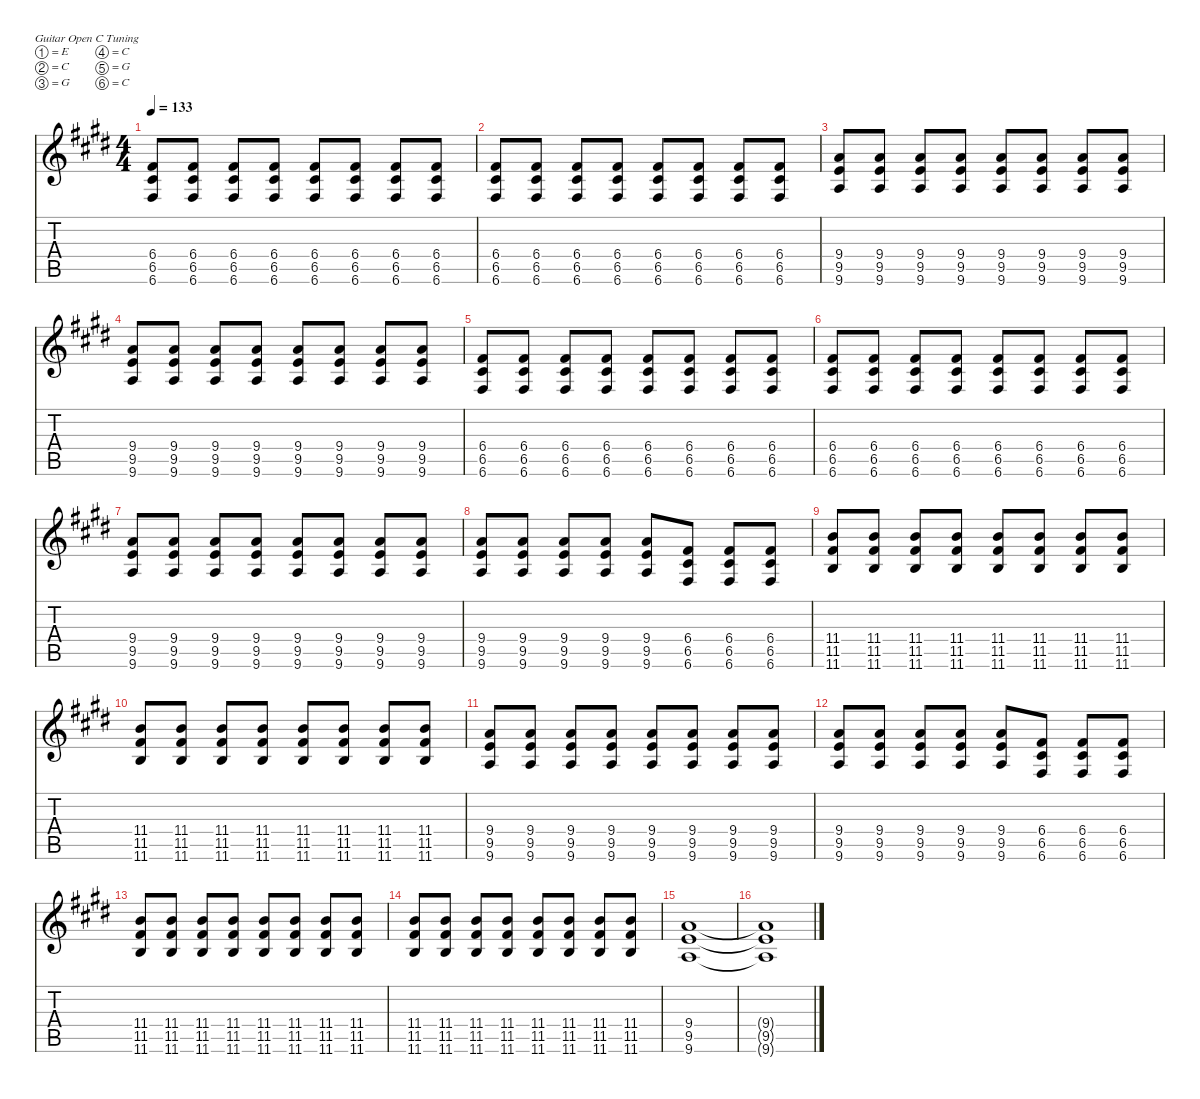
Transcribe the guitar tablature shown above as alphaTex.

\defaultSystemsLayout 4
\hideDynamics
\bracketExtendMode nobrackets
\singleTrackTrackNamePolicy hidden
\multiTrackTrackNamePolicy hidden
\firstSystemTrackNameMode fullname
\firstSystemTrackNameOrientation horizontal
\otherSystemsTrackNameOrientation horizontal
\track ("Devin Townsend" "dist.guit.") {instrument distortionguitar}
\staff {score tabs}
\tuning (E4 C4 G3 C3 G2 C2)
\ts (4 4)
\tempo 133
\clef g2
\ks e
(6.4{acc #} 6.5{acc #} 6.6{acc #}).8{dy f beam Up} (6.4{acc #} 6.5{acc #} 6.6{acc #}).8{beam Up} (6.4{acc #} 6.5{acc #} 6.6{acc #}).8{beam Up} (6.4{acc #} 6.5{acc #} 6.6{acc #}).8{beam Up} (6.4{acc #} 6.5{acc #} 6.6{acc #}).8{beam Up} (6.4{acc #} 6.5{acc #} 6.6{acc #}).8{beam Up} (6.4{acc #} 6.5{acc #} 6.6{acc #}).8{beam Up} (6.4{acc #} 6.5{acc #} 6.6{acc #}).8{beam Up} |
(6.4{acc #} 6.5{acc #} 6.6{acc #}).8{beam Up} (6.4{acc #} 6.5{acc #} 6.6{acc #}).8{beam Up} (6.4{acc #} 6.5{acc #} 6.6{acc #}).8{beam Up} (6.4{acc #} 6.5{acc #} 6.6{acc #}).8{beam Up} (6.4{acc #} 6.5{acc #} 6.6{acc #}).8{beam Up} (6.4{acc #} 6.5{acc #} 6.6{acc #}).8{beam Up} (6.4{acc #} 6.5{acc #} 6.6{acc #}).8{beam Up} (6.4{acc #} 6.5{acc #} 6.6{acc #}).8{beam Up} |
(9.4{acc forcenatural} 9.5{acc forcenatural} 9.6{acc forcenatural}).8{beam Up} (9.4{acc forcenatural} 9.5{acc forcenatural} 9.6{acc forcenatural}).8{beam Up} (9.4{acc forcenatural} 9.5{acc forcenatural} 9.6{acc forcenatural}).8{beam Up} (9.4{acc forcenatural} 9.5{acc forcenatural} 9.6{acc forcenatural}).8{beam Up} (9.4{acc forcenatural} 9.5{acc forcenatural} 9.6{acc forcenatural}).8{beam Up} (9.4{acc forcenatural} 9.5{acc forcenatural} 9.6{acc forcenatural}).8{beam Up} (9.4{acc forcenatural} 9.5{acc forcenatural} 9.6{acc forcenatural}).8{beam Up} (9.4{acc forcenatural} 9.5{acc forcenatural} 9.6{acc forcenatural}).8{beam Up} |
(9.4{acc forcenatural} 9.5{acc forcenatural} 9.6{acc forcenatural}).8{beam Up} (9.4{acc forcenatural} 9.5{acc forcenatural} 9.6{acc forcenatural}).8{beam Up} (9.4{acc forcenatural} 9.5{acc forcenatural} 9.6{acc forcenatural}).8{beam Up} (9.4{acc forcenatural} 9.5{acc forcenatural} 9.6{acc forcenatural}).8{beam Up} (9.4{acc forcenatural} 9.5{acc forcenatural} 9.6{acc forcenatural}).8{beam Up} (9.4{acc forcenatural} 9.5{acc forcenatural} 9.6{acc forcenatural}).8{beam Up} (9.4{acc forcenatural} 9.5{acc forcenatural} 9.6{acc forcenatural}).8{beam Up} (9.4{acc forcenatural} 9.5{acc forcenatural} 9.6{acc forcenatural}).8{beam Up} |
(6.4{acc #} 6.5{acc #} 6.6{acc #}).8{beam Up} (6.4{acc #} 6.5{acc #} 6.6{acc #}).8{beam Up} (6.4{acc #} 6.5{acc #} 6.6{acc #}).8{beam Up} (6.4{acc #} 6.5{acc #} 6.6{acc #}).8{beam Up} (6.4{acc #} 6.5{acc #} 6.6{acc #}).8{beam Up} (6.4{acc #} 6.5{acc #} 6.6{acc #}).8{beam Up} (6.4{acc #} 6.5{acc #} 6.6{acc #}).8{beam Up} (6.4{acc #} 6.5{acc #} 6.6{acc #}).8{beam Up} |
(6.4{acc #} 6.5{acc #} 6.6{acc #}).8{beam Up} (6.4{acc #} 6.5{acc #} 6.6{acc #}).8{beam Up} (6.4{acc #} 6.5{acc #} 6.6{acc #}).8{beam Up} (6.4{acc #} 6.5{acc #} 6.6{acc #}).8{beam Up} (6.4{acc #} 6.5{acc #} 6.6{acc #}).8{beam Up} (6.4{acc #} 6.5{acc #} 6.6{acc #}).8{beam Up} (6.4{acc #} 6.5{acc #} 6.6{acc #}).8{beam Up} (6.4{acc #} 6.5{acc #} 6.6{acc #}).8{beam Up} |
(9.4{acc forcenatural} 9.5{acc forcenatural} 9.6{acc forcenatural}).8{beam Up} (9.4{acc forcenatural} 9.5{acc forcenatural} 9.6{acc forcenatural}).8{beam Up} (9.4{acc forcenatural} 9.5{acc forcenatural} 9.6{acc forcenatural}).8{beam Up} (9.4{acc forcenatural} 9.5{acc forcenatural} 9.6{acc forcenatural}).8{beam Up} (9.4{acc forcenatural} 9.5{acc forcenatural} 9.6{acc forcenatural}).8{beam Up} (9.4{acc forcenatural} 9.5{acc forcenatural} 9.6{acc forcenatural}).8{beam Up} (9.4{acc forcenatural} 9.5{acc forcenatural} 9.6{acc forcenatural}).8{beam Up} (9.4{acc forcenatural} 9.5{acc forcenatural} 9.6{acc forcenatural}).8{beam Up} |
(9.4{acc forcenatural} 9.5{acc forcenatural} 9.6{acc forcenatural}).8{beam Up} (9.4{acc forcenatural} 9.5{acc forcenatural} 9.6{acc forcenatural}).8{beam Up} (9.4{acc forcenatural} 9.5{acc forcenatural} 9.6{acc forcenatural}).8{beam Up} (9.4{acc forcenatural} 9.5{acc forcenatural} 9.6{acc forcenatural}).8{beam Up} (9.4{acc forcenatural} 9.5{acc forcenatural} 9.6{acc forcenatural}).8{beam Up} (6.4{acc #} 6.5{acc #} 6.6{acc #}).8{beam Up} (6.4{acc #} 6.5{acc #} 6.6{acc #}).8{beam Up} (6.4{acc #} 6.5{acc #} 6.6{acc #}).8{beam Up} |
(11.4{acc forcenatural} 11.5{acc #} 11.6{acc forcenatural}).8{beam Up} (11.4{acc forcenatural} 11.5{acc #} 11.6{acc forcenatural}).8{beam Up} (11.4{acc forcenatural} 11.5{acc #} 11.6{acc forcenatural}).8{beam Up} (11.4{acc forcenatural} 11.5{acc #} 11.6{acc forcenatural}).8{beam Up} (11.4{acc forcenatural} 11.5{acc #} 11.6{acc forcenatural}).8{beam Up} (11.4{acc forcenatural} 11.5{acc #} 11.6{acc forcenatural}).8{beam Up} (11.4{acc forcenatural} 11.5{acc #} 11.6{acc forcenatural}).8{beam Up} (11.4{acc forcenatural} 11.5{acc #} 11.6{acc forcenatural}).8{beam Up} |
(11.4{acc forcenatural} 11.5{acc #} 11.6{acc forcenatural}).8{beam Up} (11.4{acc forcenatural} 11.5{acc #} 11.6{acc forcenatural}).8{beam Up} (11.4{acc forcenatural} 11.5{acc #} 11.6{acc forcenatural}).8{beam Up} (11.4{acc forcenatural} 11.5{acc #} 11.6{acc forcenatural}).8{beam Up} (11.4{acc forcenatural} 11.5{acc #} 11.6{acc forcenatural}).8{beam Up} (11.4{acc forcenatural} 11.5{acc #} 11.6{acc forcenatural}).8{beam Up} (11.4{acc forcenatural} 11.5{acc #} 11.6{acc forcenatural}).8{beam Up} (11.4{acc forcenatural} 11.5{acc #} 11.6{acc forcenatural}).8{beam Up} |
(9.4{acc forcenatural} 9.5{acc forcenatural} 9.6{acc forcenatural}).8{beam Up} (9.4{acc forcenatural} 9.5{acc forcenatural} 9.6{acc forcenatural}).8{beam Up} (9.4{acc forcenatural} 9.5{acc forcenatural} 9.6{acc forcenatural}).8{beam Up} (9.4{acc forcenatural} 9.5{acc forcenatural} 9.6{acc forcenatural}).8{beam Up} (9.4{acc forcenatural} 9.5{acc forcenatural} 9.6{acc forcenatural}).8{beam Up} (9.4{acc forcenatural} 9.5{acc forcenatural} 9.6{acc forcenatural}).8{beam Up} (9.4{acc forcenatural} 9.5{acc forcenatural} 9.6{acc forcenatural}).8{beam Up} (9.4{acc forcenatural} 9.5{acc forcenatural} 9.6{acc forcenatural}).8{beam Up} |
(9.4{acc forcenatural} 9.5{acc forcenatural} 9.6{acc forcenatural}).8{beam Up} (9.4{acc forcenatural} 9.5{acc forcenatural} 9.6{acc forcenatural}).8{beam Up} (9.4{acc forcenatural} 9.5{acc forcenatural} 9.6{acc forcenatural}).8{beam Up} (9.4{acc forcenatural} 9.5{acc forcenatural} 9.6{acc forcenatural}).8{beam Up} (9.4{acc forcenatural} 9.5{acc forcenatural} 9.6{acc forcenatural}).8{beam Up} (6.4{acc #} 6.5{acc #} 6.6{acc #}).8{beam Up} (6.4{acc #} 6.5{acc #} 6.6{acc #}).8{beam Up} (6.4{acc #} 6.5{acc #} 6.6{acc #}).8{beam Up} |
(11.4{acc forcenatural} 11.5{acc #} 11.6{acc forcenatural}).8{beam Up} (11.4{acc forcenatural} 11.5{acc #} 11.6{acc forcenatural}).8{beam Up} (11.4{acc forcenatural} 11.5{acc #} 11.6{acc forcenatural}).8{beam Up} (11.4{acc forcenatural} 11.5{acc #} 11.6{acc forcenatural}).8{beam Up} (11.4{acc forcenatural} 11.5{acc #} 11.6{acc forcenatural}).8{beam Up} (11.4{acc forcenatural} 11.5{acc #} 11.6{acc forcenatural}).8{beam Up} (11.4{acc forcenatural} 11.5{acc #} 11.6{acc forcenatural}).8{beam Up} (11.4{acc forcenatural} 11.5{acc #} 11.6{acc forcenatural}).8{beam Up} |
(11.4{acc forcenatural} 11.5{acc #} 11.6{acc forcenatural}).8{beam Up} (11.4{acc forcenatural} 11.5{acc #} 11.6{acc forcenatural}).8{beam Up} (11.4{acc forcenatural} 11.5{acc #} 11.6{acc forcenatural}).8{beam Up} (11.4{acc forcenatural} 11.5{acc #} 11.6{acc forcenatural}).8{beam Up} (11.4{acc forcenatural} 11.5{acc #} 11.6{acc forcenatural}).8{beam Up} (11.4{acc forcenatural} 11.5{acc #} 11.6{acc forcenatural}).8{beam Up} (11.4{acc forcenatural} 11.5{acc #} 11.6{acc forcenatural}).8{beam Up} (11.4{acc forcenatural} 11.5{acc #} 11.6{acc forcenatural}).8{beam Up} |
(9.4{acc forcenatural} 9.5{acc forcenatural} 9.6{acc forcenatural}).1{beam Up} |
(9.4{t acc forcenatural} 9.5{t acc forcenatural} 9.6{t acc forcenatural}).1{beam Up}
